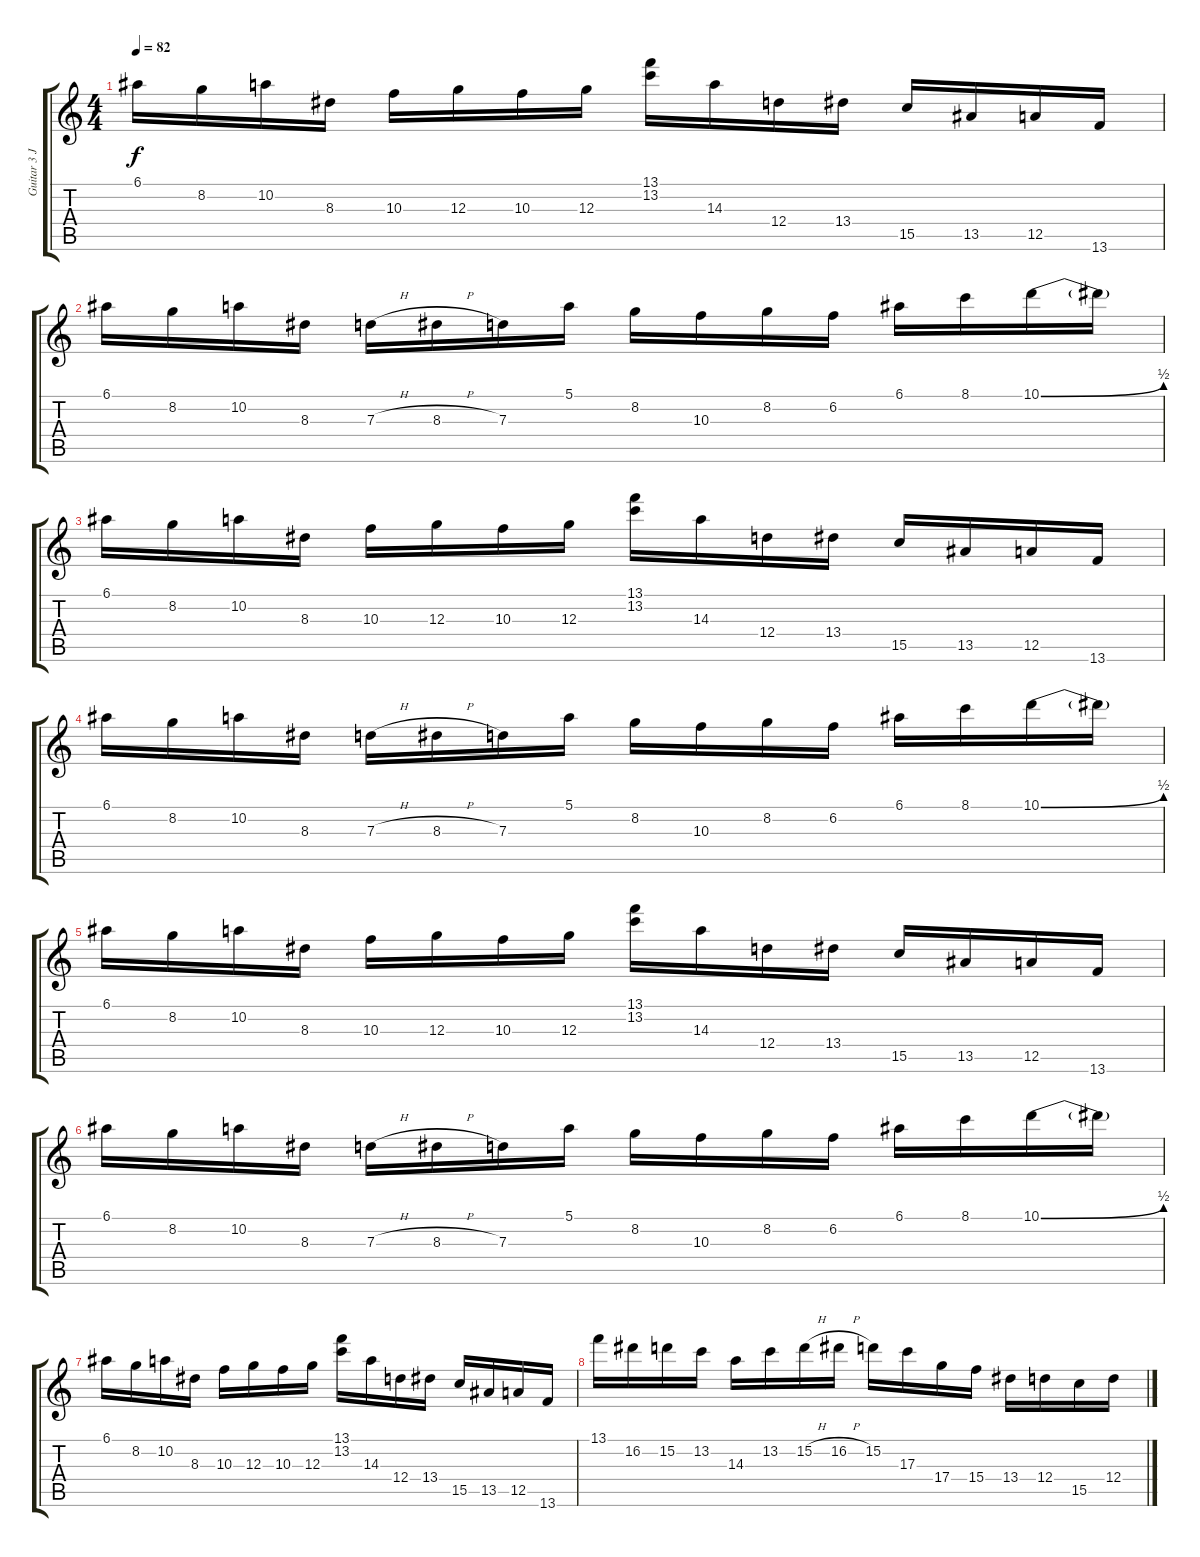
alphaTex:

\track ("Guitar 3 Jazz" "Guitar 3 J") {instrument electricguitarjazz}
\staff {score tabs}
\tuning (E4 B3 G3 D3 A2 E2) {hide}
\ts (4 4)
\tempo 82
\clef g2
\ks c
6.1.16{dy f} 8.2.16 10.2.16 8.3.16 10.3.16 12.3.16 10.3.16 12.3.16 (13.1 13.2).16 14.3.16 12.4.16 13.4.16 15.5.16 13.5.16 12.5.16 13.6.16 |
6.1.16 8.2.16 10.2.16 8.3.16 7.3{h}.16 8.3{h}.16 7.3.16 5.1.16 8.2.16 10.3.16 8.2.16 6.2.16 6.1.16 8.1.16 10.1{be (bend 0 0 60 2)}.16 10.1{t}.16 |
6.1.16 8.2.16 10.2.16 8.3.16 10.3.16 12.3.16 10.3.16 12.3.16 (13.1 13.2).16 14.3.16 12.4.16 13.4.16 15.5.16 13.5.16 12.5.16 13.6.16 |
6.1.16 8.2.16 10.2.16 8.3.16 7.3{h}.16 8.3{h}.16 7.3.16 5.1.16 8.2.16 10.3.16 8.2.16 6.2.16 6.1.16 8.1.16 10.1{be (bend 0 0 60 2)}.16 10.1{t}.16 |
6.1.16 8.2.16 10.2.16 8.3.16 10.3.16 12.3.16 10.3.16 12.3.16 (13.1 13.2).16 14.3.16 12.4.16 13.4.16 15.5.16 13.5.16 12.5.16 13.6.16 |
6.1.16 8.2.16 10.2.16 8.3.16 7.3{h}.16 8.3{h}.16 7.3.16 5.1.16 8.2.16 10.3.16 8.2.16 6.2.16 6.1.16 8.1.16 10.1{be (bend 0 0 60 2)}.16 10.1{t}.16 |
6.1.16 8.2.16 10.2.16 8.3.16 10.3.16 12.3.16 10.3.16 12.3.16 (13.1 13.2).16 14.3.16 12.4.16 13.4.16 15.5.16 13.5.16 12.5.16 13.6.16 |
13.1.16 16.2.16 15.2.16 13.2.16 14.3.16 13.2.16 15.2{h}.16 16.2{h}.16 15.2.16 17.3.16 17.4.16 15.4.16 13.4.16 12.4.16 15.5.16 12.4.16
